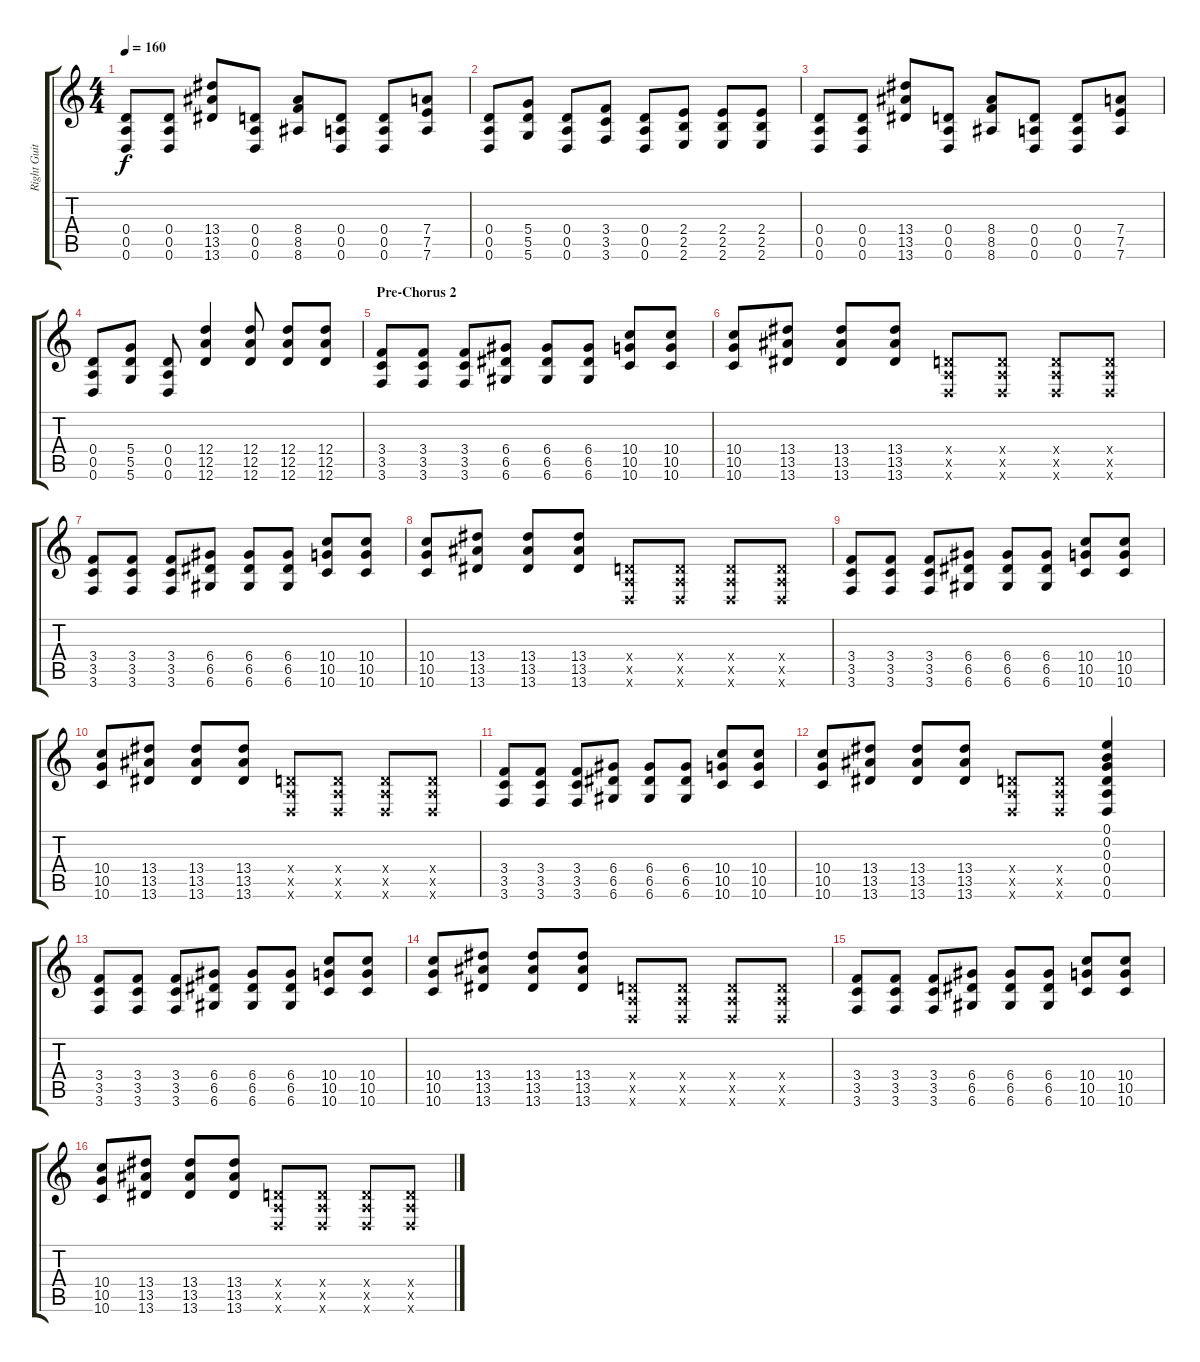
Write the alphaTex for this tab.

\track ("Right Guitar" "Right Guit") {instrument overdrivenguitar}
\staff {score tabs}
\tuning (E4 B3 G3 D3 A2 D2) {hide}
\ts (4 4)
\tempo 160
\clef g2
\ks c
(0.4 0.5 0.6).8{dy f} (0.4 0.5 0.6).8 (13.4 13.5 13.6).8 (0.4 0.5 0.6).8 (8.4 8.5 8.6).8 (0.4 0.5 0.6).8 (0.4 0.5 0.6).8 (7.4 7.5 7.6).8 |
(0.4 0.5 0.6).8 (5.4 5.5 5.6).8 (0.4 0.5 0.6).8 (3.4 3.5 3.6).8 (0.4 0.5 0.6).8 (2.4 2.5 2.6).8 (2.4 2.5 2.6).8 (2.4 2.5 2.6).8 |
(0.4 0.5 0.6).8 (0.4 0.5 0.6).8 (13.4 13.5 13.6).8 (0.4 0.5 0.6).8 (8.4 8.5 8.6).8 (0.4 0.5 0.6).8 (0.4 0.5 0.6).8 (7.4 7.5 7.6).8 |
(0.4 0.5 0.6).8 (5.4 5.5 5.6).8 (0.4 0.5 0.6).8 (12.4 12.5 12.6).4 (12.4 12.5 12.6).8 (12.4 12.5 12.6).8 (12.4 12.5 12.6).8 |
\section ("" "Pre-Chorus 2")
(3.4 3.5 3.6).8 (3.4 3.5 3.6).8 (3.4 3.5 3.6).8 (6.4 6.5 6.6).8 (6.4 6.5 6.6).8 (6.4 6.5 6.6).8 (10.4 10.5 10.6).8 (10.4 10.5 10.6).8 |
(10.4 10.5 10.6).8 (13.4 13.5 13.6).8 (13.4 13.5 13.6).8 (13.4 13.5 13.6).8 (0.4{x} 0.5{x} 0.6{x}).8 (0.4{x} 0.5{x} 0.6{x}).8 (0.4{x} 0.5{x} 0.6{x}).8 (0.4{x} 0.5{x} 0.6{x}).8 |
(3.4 3.5 3.6).8 (3.4 3.5 3.6).8 (3.4 3.5 3.6).8 (6.4 6.5 6.6).8 (6.4 6.5 6.6).8 (6.4 6.5 6.6).8 (10.4 10.5 10.6).8 (10.4 10.5 10.6).8 |
(10.4 10.5 10.6).8 (13.4 13.5 13.6).8 (13.4 13.5 13.6).8 (13.4 13.5 13.6).8 (0.4{x} 0.5{x} 0.6{x}).8 (0.4{x} 0.5{x} 0.6{x}).8 (0.4{x} 0.5{x} 0.6{x}).8 (0.4{x} 0.5{x} 0.6{x}).8 |
(3.4 3.5 3.6).8 (3.4 3.5 3.6).8 (3.4 3.5 3.6).8 (6.4 6.5 6.6).8 (6.4 6.5 6.6).8 (6.4 6.5 6.6).8 (10.4 10.5 10.6).8 (10.4 10.5 10.6).8 |
(10.4 10.5 10.6).8 (13.4 13.5 13.6).8 (13.4 13.5 13.6).8 (13.4 13.5 13.6).8 (0.4{x} 0.5{x} 0.6{x}).8 (0.4{x} 0.5{x} 0.6{x}).8 (0.4{x} 0.5{x} 0.6{x}).8 (0.4{x} 0.5{x} 0.6{x}).8 |
(3.4 3.5 3.6).8 (3.4 3.5 3.6).8 (3.4 3.5 3.6).8 (6.4 6.5 6.6).8 (6.4 6.5 6.6).8 (6.4 6.5 6.6).8 (10.4 10.5 10.6).8 (10.4 10.5 10.6).8 |
(10.4 10.5 10.6).8 (13.4 13.5 13.6).8 (13.4 13.5 13.6).8 (13.4 13.5 13.6).8 (0.4{x} 0.5{x} 0.6{x}).8 (0.4{x} 0.5{x} 0.6{x}).8 (0.1 0.2 0.3 0.4 0.5 0.6).4 |
(3.4 3.5 3.6).8 (3.4 3.5 3.6).8 (3.4 3.5 3.6).8 (6.4 6.5 6.6).8 (6.4 6.5 6.6).8 (6.4 6.5 6.6).8 (10.4 10.5 10.6).8 (10.4 10.5 10.6).8 |
(10.4 10.5 10.6).8 (13.4 13.5 13.6).8 (13.4 13.5 13.6).8 (13.4 13.5 13.6).8 (0.4{x} 0.5{x} 0.6{x}).8 (0.4{x} 0.5{x} 0.6{x}).8 (0.4{x} 0.5{x} 0.6{x}).8 (0.4{x} 0.5{x} 0.6{x}).8 |
(3.4 3.5 3.6).8 (3.4 3.5 3.6).8 (3.4 3.5 3.6).8 (6.4 6.5 6.6).8 (6.4 6.5 6.6).8 (6.4 6.5 6.6).8 (10.4 10.5 10.6).8 (10.4 10.5 10.6).8 |
(10.4 10.5 10.6).8 (13.4 13.5 13.6).8 (13.4 13.5 13.6).8 (13.4 13.5 13.6).8 (0.4{x} 0.5{x} 0.6{x}).8 (0.4{x} 0.5{x} 0.6{x}).8 (0.4{x} 0.5{x} 0.6{x}).8 (0.4{x} 0.5{x} 0.6{x}).8
